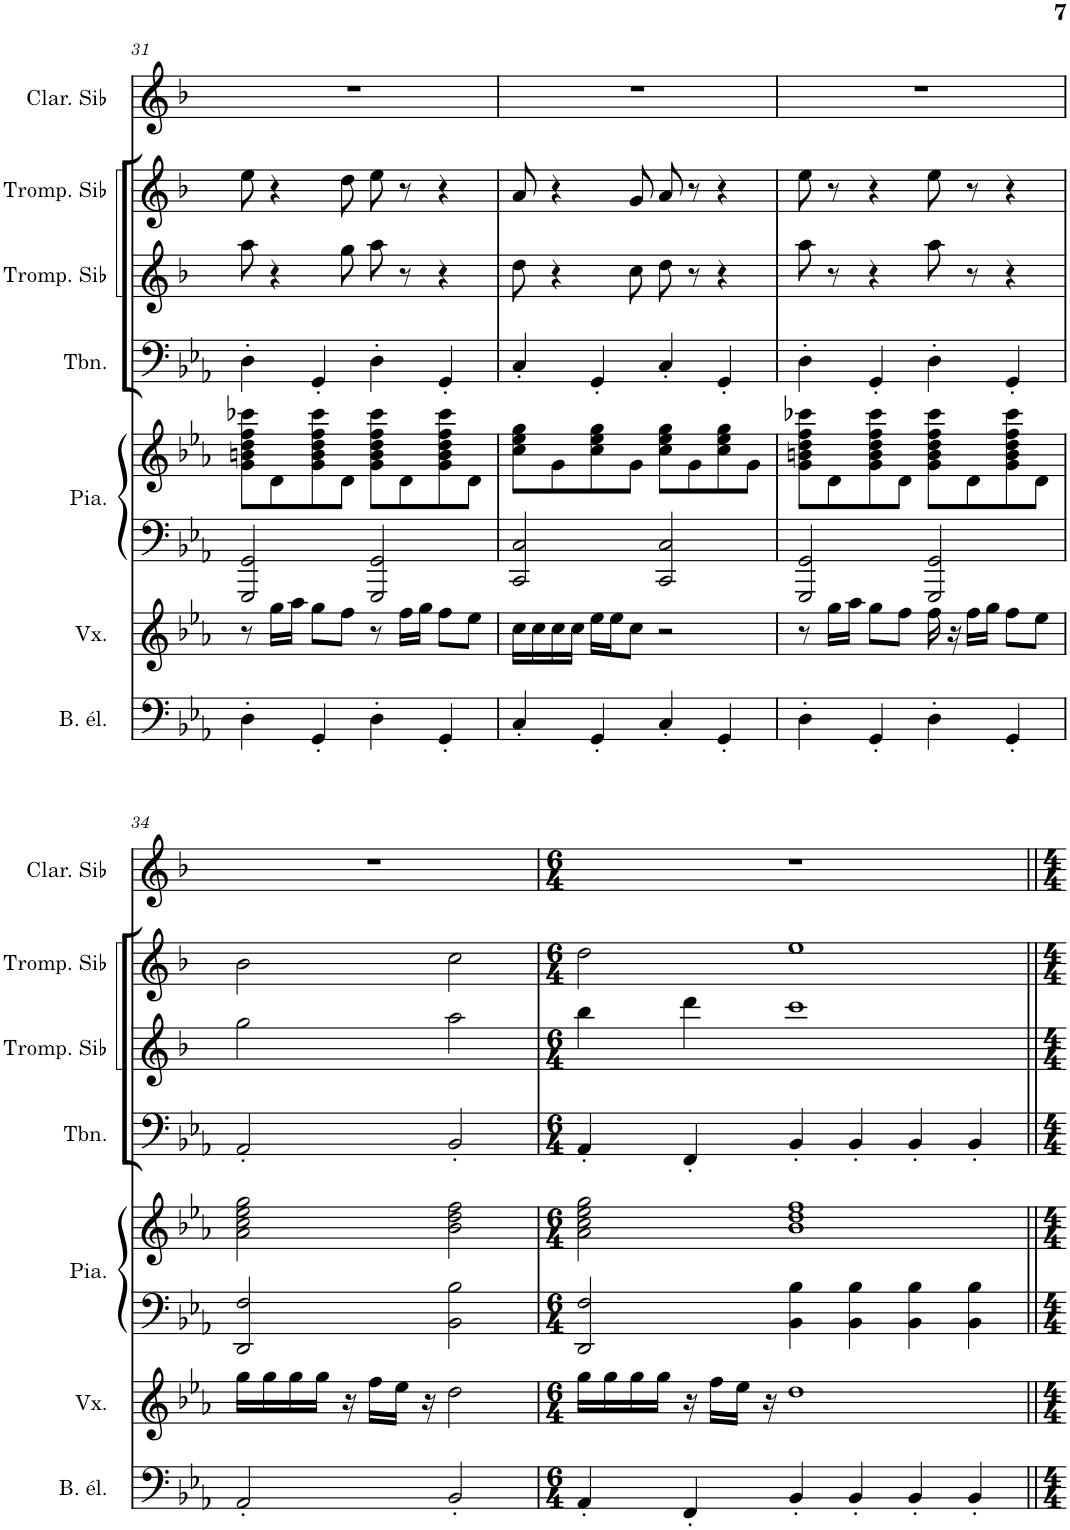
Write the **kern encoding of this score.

**kern	**kern	**kern	**kern	**kern	**kern	**kern	**kern
*part7	*part6	*part5	*part5	*part4	*part3	*part2	*part1
*staff8	*staff7	*staff6	*staff5	*staff4	*staff3	*staff2	*staff1
*I"Basse électrique	*I"Voix	*I"Piano	*	*I"Trombone	*I"Trompette en Sib	*I"Trompette en Sib	*I"Clarinette en Sib
*I'B. él.	*I'Vx.	*I'Pia.	*	*I'Tbn.	*I'Tromp. Sib	*I'Tromp. Sib	*I'Clar. Sib
!!LO:PB:g=z
*clefF4	*clefG2	*clefF4	*clefG2	*clefF4	*clefG2	*clefG2	*clefG2
*Trd7c12	*	*	*	*	*Trd1c2	*Trd1c2	*Trd1c2
*k[b-e-a-]	*k[b-e-a-]	*k[b-e-a-]	*k[b-e-a-]	*k[b-e-a-]	*k[b-]	*k[b-]	*k[b-]
*M4/4	*M4/4	*M4/4	*M4/4	*M4/4	*M4/4	*M4/4	*M4/4
=31	=31	=31	=31	=31	=31	=31	=31
4D'\	8r	2GGG/ 2GG/	8g\ 8bn\ 8dd\ 8ff\ 8ccc-X\L	4D'\	8aa\	8ee\	1r
.	16gg\LL	.	8d\	.	4r	4r	.
.	16aa-\JJ	.	.	.	.	.	.
4GG'/	8gg\L	.	8g\ 8b\ 8dd\ 8ff\ 8ccc-\	4GG'/	.	.	.
.	8ff\J	.	8d\J	.	8gg\	8dd\	.
4D'\	8r	2GGG/ 2GG/	8g\ 8b\ 8dd\ 8ff\ 8ccc-\L	4D'\	8aa\	8ee\	.
.	16ff\LL	.	8d\	.	8r	8r	.
.	16gg\JJ	.	.	.	.	.	.
4GG'/	8ff\L	.	8g\ 8b\ 8dd\ 8ff\ 8ccc-\	4GG'/	4r	4r	.
.	8ee-\J	.	8d\J	.	.	.	.
=32	=32	=32	=32	=32	=32	=32	=32
4C'/	16cc\LL	2CC/ 2C/	8cc\ 8ee-\ 8gg\L	4C'/	8dd\	8a/	1r
.	16cc\	.	.	.	.	.	.
.	16cc\	.	8g\	.	4r	4r	.
.	16cc\JJ	.	.	.	.	.	.
4GG'/	16ee-\LL	.	8cc\ 8ee-\ 8gg\	4GG'/	.	.	.
.	16ee-\J	.	.	.	.	.	.
.	8cc\J	.	8g\J	.	8cc\	8g/	.
4C'/	2r	2CC/ 2C/	8cc\ 8ee-\ 8gg\L	4C'/	8dd\	8a/	.
.	.	.	8g\	.	8r	8r	.
4GG'/	.	.	8cc\ 8ee-\ 8gg\	4GG'/	4r	4r	.
.	.	.	8g\J	.	.	.	.
=33	=33	=33	=33	=33	=33	=33	=33
4D'\	8r	2GGG/ 2GG/	8g\ 8bn\ 8dd\ 8ff\ 8ccc-X\L	4D'\	8aa\	8ee\	1r
.	16gg\LL	.	8d\	.	8r	8r	.
.	16aa-\JJ	.	.	.	.	.	.
4GG'/	8gg\L	.	8g\ 8b\ 8dd\ 8ff\ 8ccc-\	4GG'/	4r	4r	.
.	8ff\J	.	8d\J	.	.	.	.
4D'\	16ff\	2GGG/ 2GG/	8g\ 8b\ 8dd\ 8ff\ 8ccc-\L	4D'\	8aa\	8ee\	.
.	16r	.	.	.	.	.	.
.	16ff\LL	.	8d\	.	8r	8r	.
.	16gg\JJ	.	.	.	.	.	.
4GG'/	8ff\L	.	8g\ 8b\ 8dd\ 8ff\ 8ccc-\	4GG'/	4r	4r	.
.	8ee-\J	.	8d\J	.	.	.	.
!!LO:LB:g=z
=34	=34	=34	=34	=34	=34	=34	=34
2AA-'/	16gg\LL	2DD/ 2F/	2a-\ 2cc\ 2ee-\ 2gg\	2AA-'/	2gg\	2b-\	1r
.	16gg\	.	.	.	.	.	.
.	16gg\	.	.	.	.	.	.
.	16gg\JJ	.	.	.	.	.	.
.	16r	.	.	.	.	.	.
.	16ff\LL	.	.	.	.	.	.
.	16ee-\JJ	.	.	.	.	.	.
.	16r	.	.	.	.	.	.
2BB-'/	2dd\	2BB-\ 2B-\	2b-\ 2dd\ 2ff\	2BB-'/	2aa\	2cc\	.
=35	=35	=35	=35	=35	=35	=35	=35
*M6/4	*M6/4	*M6/4	*M6/4	*M6/4	*M6/4	*M6/4	*M6/4
4AA-'/	16gg\LL	2DD/ 2F/	2a-\ 2cc\ 2ee-\ 2gg\	4AA-'/	4bb-\	2dd\	1.r
.	16gg\	.	.	.	.	.	.
.	16gg\	.	.	.	.	.	.
.	16gg\JJ	.	.	.	.	.	.
4FF'/	16r	.	.	4FF'/	4ddd\	.	.
.	16ff\LL	.	.	.	.	.	.
.	16ee-\JJ	.	.	.	.	.	.
.	16r	.	.	.	.	.	.
4BB-'/	1dd	4BB-\ 4B-\	1b- 1dd 1ff	4BB-'/	1ccc	1ee	.
4BB-'/	.	4BB-\ 4B-\	.	4BB-'/	.	.	.
4BB-'/	.	4BB-\ 4B-\	.	4BB-'/	.	.	.
4BB-'/	.	4BB-\ 4B-\	.	4BB-'/	.	.	.
=||	=||	=||	=||	=||	=||	=||	=||
*-	*-	*-	*-	*-	*-	*-	*-
